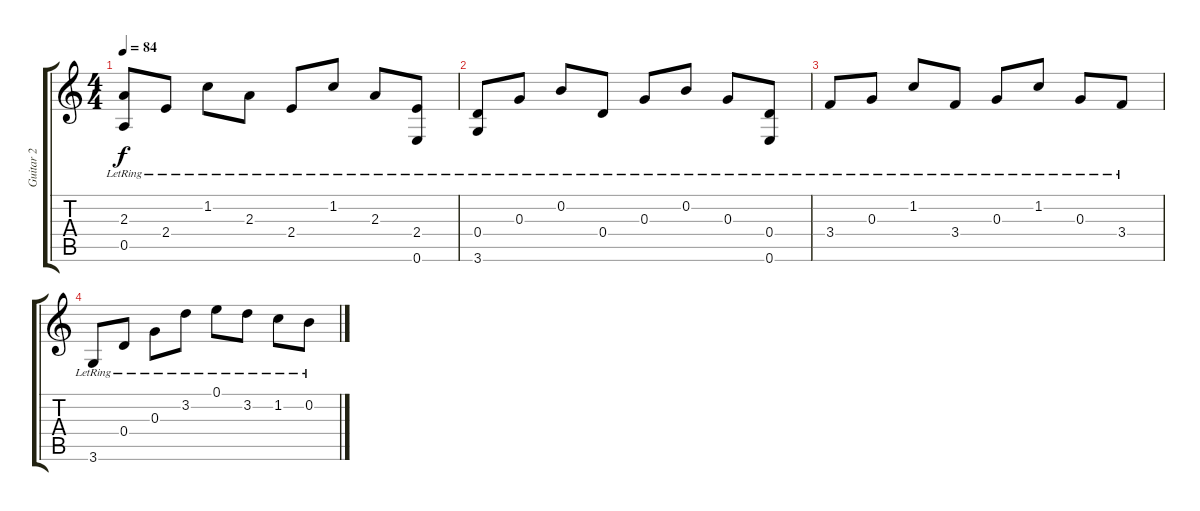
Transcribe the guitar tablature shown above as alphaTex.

\track ("Guitar 2" "Guitar 2") {instrument acousticguitarnylon}
\staff {score tabs}
\tuning (E4 B3 G3 D3 A2 E2) {hide}
\ts (4 4)
\tempo 84
\clef g2
\ks c
(2.3{lr} 0.5{lr}).8{dy f} 2.4{lr}.8 1.2{lr}.8 2.3{lr}.8 2.4{lr}.8 1.2{lr}.8 2.3{lr}.8 (2.4{lr} 0.6{lr}).8 |
(0.4{lr} 3.6{lr}).8 0.3{lr}.8 0.2{lr}.8 0.4{lr}.8 0.3{lr}.8 0.2{lr}.8 0.3{lr}.8 (0.4{lr} 0.6{lr}).8 |
3.4{lr}.8 0.3{lr}.8 1.2{lr}.8 3.4{lr}.8 0.3{lr}.8 1.2{lr}.8 0.3{lr}.8 3.4{lr}.8 |
3.6{lr}.8 0.4{lr}.8 0.3{lr}.8 3.2{lr}.8 0.1{lr}.8 3.2{lr}.8 1.2{lr}.8 0.2{lr}.8
